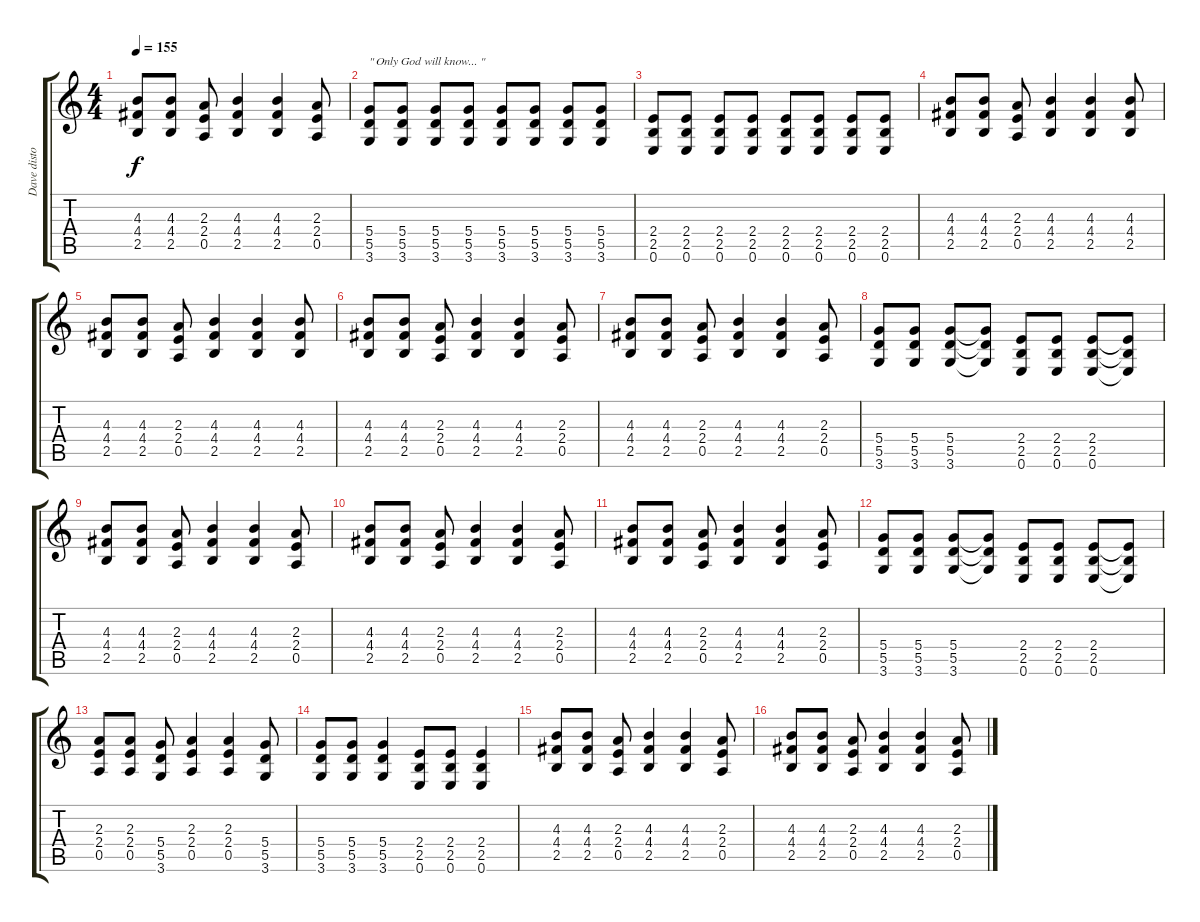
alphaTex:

\track ("Dave distortion" "Dave disto") {instrument distortionguitar}
\staff {score tabs}
\tuning (E4 B3 G3 D3 A2 E2) {hide}
\ts (4 4)
\tempo 155
\clef g2
\ks c
(4.3 4.4 2.5).8{dy f} (4.3 4.4 2.5).8 (2.3 2.4 0.5).8 (4.3 4.4 2.5).4 (4.3 4.4 2.5).4 (2.3 2.4 0.5).8 |
(5.4 5.5 3.6).8{txt "\" Only God will know... \""} (5.4 5.5 3.6).8 (5.4 5.5 3.6).8 (5.4 5.5 3.6).8 (5.4 5.5 3.6).8 (5.4 5.5 3.6).8 (5.4 5.5 3.6).8 (5.4 5.5 3.6).8 |
(2.4 2.5 0.6).8 (2.4 2.5 0.6).8 (2.4 2.5 0.6).8 (2.4 2.5 0.6).8 (2.4 2.5 0.6).8 (2.4 2.5 0.6).8 (2.4 2.5 0.6).8 (2.4 2.5 0.6).8 |
(4.3 4.4 2.5).8 (4.3 4.4 2.5).8 (2.3 2.4 0.5).8 (4.3 4.4 2.5).4 (4.3 4.4 2.5).4 (4.3 4.4 2.5).8 |
(4.3 4.4 2.5).8 (4.3 4.4 2.5).8 (2.3 2.4 0.5).8 (4.3 4.4 2.5).4 (4.3 4.4 2.5).4 (4.3 4.4 2.5).8 |
(4.3 4.4 2.5).8 (4.3 4.4 2.5).8 (2.3 2.4 0.5).8 (4.3 4.4 2.5).4 (4.3 4.4 2.5).4 (2.3 2.4 0.5).8 |
(4.3 4.4 2.5).8 (4.3 4.4 2.5).8 (2.3 2.4 0.5).8 (4.3 4.4 2.5).4 (4.3 4.4 2.5).4 (2.3 2.4 0.5).8 |
(5.4 5.5 3.6).8 (5.4 5.5 3.6).8 (5.4 5.5 3.6).8 (5.4{t} 5.5{t} 3.6{t}).8 (2.4 2.5 0.6).8 (2.4 2.5 0.6).8 (2.4 2.5 0.6).8 (2.4{t} 2.5{t} 0.6{t}).8 |
(4.3 4.4 2.5).8 (4.3 4.4 2.5).8 (2.3 2.4 0.5).8 (4.3 4.4 2.5).4 (4.3 4.4 2.5).4 (2.3 2.4 0.5).8 |
(4.3 4.4 2.5).8 (4.3 4.4 2.5).8 (2.3 2.4 0.5).8 (4.3 4.4 2.5).4 (4.3 4.4 2.5).4 (2.3 2.4 0.5).8 |
(4.3 4.4 2.5).8 (4.3 4.4 2.5).8 (2.3 2.4 0.5).8 (4.3 4.4 2.5).4 (4.3 4.4 2.5).4 (2.3 2.4 0.5).8 |
(5.4 5.5 3.6).8 (5.4 5.5 3.6).8 (5.4 5.5 3.6).8 (5.4{t} 5.5{t} 3.6{t}).8 (2.4 2.5 0.6).8 (2.4 2.5 0.6).8 (2.4 2.5 0.6).8 (2.4{t} 2.5{t} 0.6{t}).8 |
(2.3 2.4 0.5).8 (2.3 2.4 0.5).8 (5.4 5.5 3.6).8 (2.3 2.4 0.5).4 (2.3 2.4 0.5).4 (5.4 5.5 3.6).8 |
(5.4 5.5 3.6).8 (5.4 5.5 3.6).8 (5.4 5.5 3.6).4 (2.4 2.5 0.6).8 (2.4 2.5 0.6).8 (2.4 2.5 0.6).4 |
(4.3 4.4 2.5).8 (4.3 4.4 2.5).8 (2.3 2.4 0.5).8 (4.3 4.4 2.5).4 (4.3 4.4 2.5).4 (2.3 2.4 0.5).8 |
(4.3 4.4 2.5).8 (4.3 4.4 2.5).8 (2.3 2.4 0.5).8 (4.3 4.4 2.5).4 (4.3 4.4 2.5).4 (2.3 2.4 0.5).8
